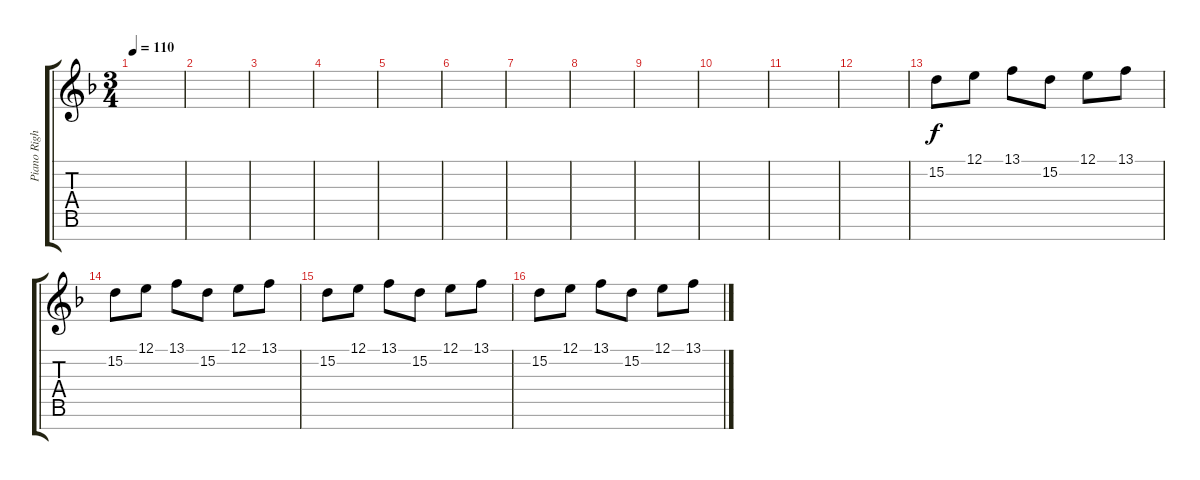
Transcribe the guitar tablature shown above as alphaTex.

\track ("Piano Right Hand" "Piano Righ") {instrument acousticgrandpiano}
\staff {score tabs}
\tuning (E4 B3 G3 D3 A2 E2 B1) {hide}
\ts (3 4)
\tempo 110
\clef g2
\ks dminor
|
|
|
|
|
|
|
|
|
|
|
|
15.2.8 12.1.8 13.1.8 15.2.8 12.1.8 13.1.8 |
15.2.8 12.1.8 13.1.8 15.2.8 12.1.8 13.1.8 |
15.2.8 12.1.8 13.1.8 15.2.8 12.1.8 13.1.8 |
15.2.8 12.1.8 13.1.8 15.2.8 12.1.8 13.1.8
